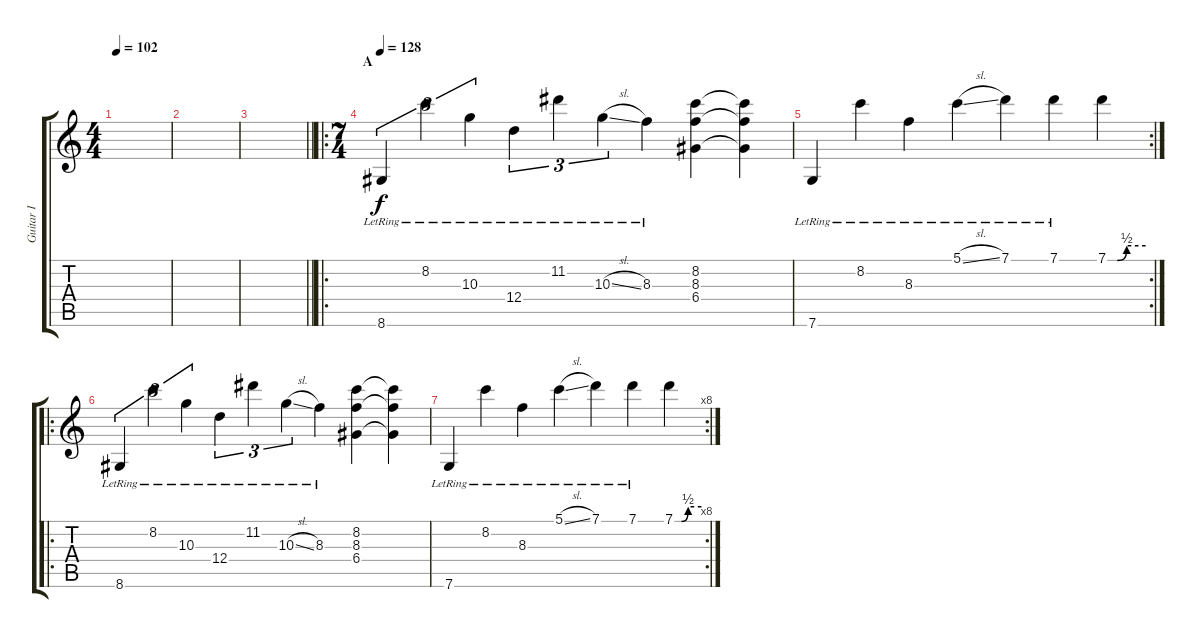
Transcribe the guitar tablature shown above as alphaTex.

\track ("Guitar I" "Guitar I") {instrument overdrivenguitar}
\staff {score tabs}
\tuning (G4 E4 A3 D3 G2 C2) {hide}
\ts (4 4)
\tempo 102
\clef g2
\ks c
|
|
\barLineRight lightlight
|
\ro
\ts (7 4)
\section ("" "A")
\tempo 128
8.6{lr}.4{tu (3 2)} 8.2{lr}.4{tu (3 2)} 10.3{lr}.4{tu (3 2)} 12.4{lr}.4{tu (3 2)} 11.2{lr}.4{tu (3 2)} 10.3{sl lr}.4{tu (3 2)} 8.3{lr}.4 (8.2 8.3 6.4).4 (8.2{t} 8.3{t} 6.4{t}).4 |
\rc 2
7.6{lr}.4 8.2{lr}.4 8.3{lr}.4 5.1{sl lr}.4 7.1{lr}.4 7.1{lr}.4 7.1{be (custom 0 0 15 0 30 2 60 2)}.4 |
\ro
8.6{lr}.4{tu (3 2) instrument electricguitarjazz} 8.2{lr}.4{tu (3 2)} 10.3{lr}.4{tu (3 2)} 12.4{lr}.4{tu (3 2)} 11.2{lr}.4{tu (3 2)} 10.3{sl lr}.4{tu (3 2)} 8.3{lr}.4 (8.2 8.3 6.4).4 (8.2{t} 8.3{t} 6.4{t}).4 |
\rc 8
7.6{lr}.4 8.2{lr}.4 8.3{lr}.4 5.1{sl lr}.4 7.1{lr}.4 7.1{lr}.4 7.1{be (custom 0 0 15 0 30 2 60 2)}.4
